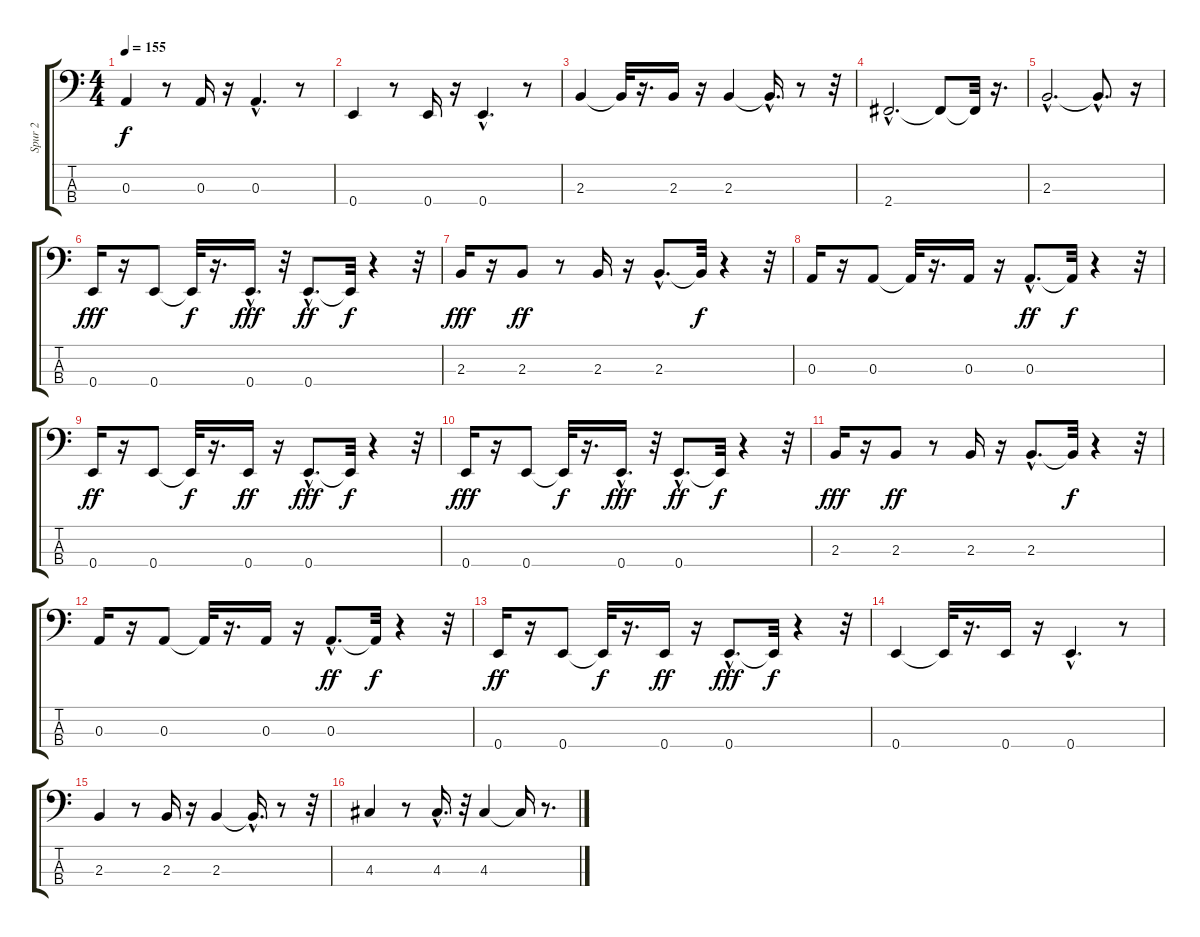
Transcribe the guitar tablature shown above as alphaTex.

\track ("Spur 2" "Spur 2") {instrument electricbassfinger}
\staff {score tabs}
\tuning (G2 D2 A1 E1) {hide}
\ts (4 4)
\tempo 155
\clef f4
\ks c
0.3.4{dy f} r.8 0.3.16 r.16 0.3{hac}.4{d} r.8 |
0.4.4 r.8 0.4.16 r.16 0.4{hac}.4{d} r.8 |
2.3.4 2.3{t}.32 r.16{d} 2.3.16 r.16 2.3.4 2.3{hac t}.16{d} r.8 r.32 |
2.4{hac}.2{d} 2.4{t}.8 2.4{t}.32 r.16{d} |
2.3{hac}.2{d} 2.3{hac t}.8{d} r.16 |
0.4.16{dy fff} r.16 0.4.8 0.4{t}.32{dy f} r.16{d} 0.4{hac}.16{d dy fff} r.32 0.4{hac}.8{d dy ff} 0.4{t}.32{dy f} r.4 r.32 |
2.3.16{dy fff} r.16 2.3.8{dy ff} r.8 2.3.16 r.16 2.3{hac}.8{d} 2.3{t}.32{dy f} r.4 r.32 |
0.3.16 r.16 0.3.8 0.3{t}.32 r.16{d} 0.3.16 r.16 0.3{hac}.8{d dy ff} 0.3{t}.32{dy f} r.4 r.32 |
0.4.16{dy ff} r.16 0.4.8 0.4{t}.32{dy f} r.16{d} 0.4.16{dy ff} r.16 0.4{hac}.8{d dy fff} 0.4{t}.32{dy f} r.4 r.32 |
0.4.16{dy fff} r.16 0.4.8 0.4{t}.32{dy f} r.16{d} 0.4{hac}.16{d dy fff} r.32 0.4{hac}.8{d dy ff} 0.4{t}.32{dy f} r.4 r.32 |
2.3.16{dy fff} r.16 2.3.8{dy ff} r.8 2.3.16 r.16 2.3{hac}.8{d} 2.3{t}.32{dy f} r.4 r.32 |
0.3.16 r.16 0.3.8 0.3{t}.32 r.16{d} 0.3.16 r.16 0.3{hac}.8{d dy ff} 0.3{t}.32{dy f} r.4 r.32 |
0.4.16{dy ff} r.16 0.4.8 0.4{t}.32{dy f} r.16{d} 0.4.16{dy ff} r.16 0.4{hac}.8{d dy fff} 0.4{t}.32{dy f} r.4 r.32 |
0.4.4 0.4{t}.32 r.16{d} 0.4.16 r.16 0.4{hac}.4{d} r.8 |
2.3.4 r.8 2.3.16 r.16 2.3.4 2.3{hac t}.16{d} r.8 r.32 |
4.3.4 r.8 4.3{hac}.16{d} r.32 4.3.4 4.3{t}.16 r.8{d}
